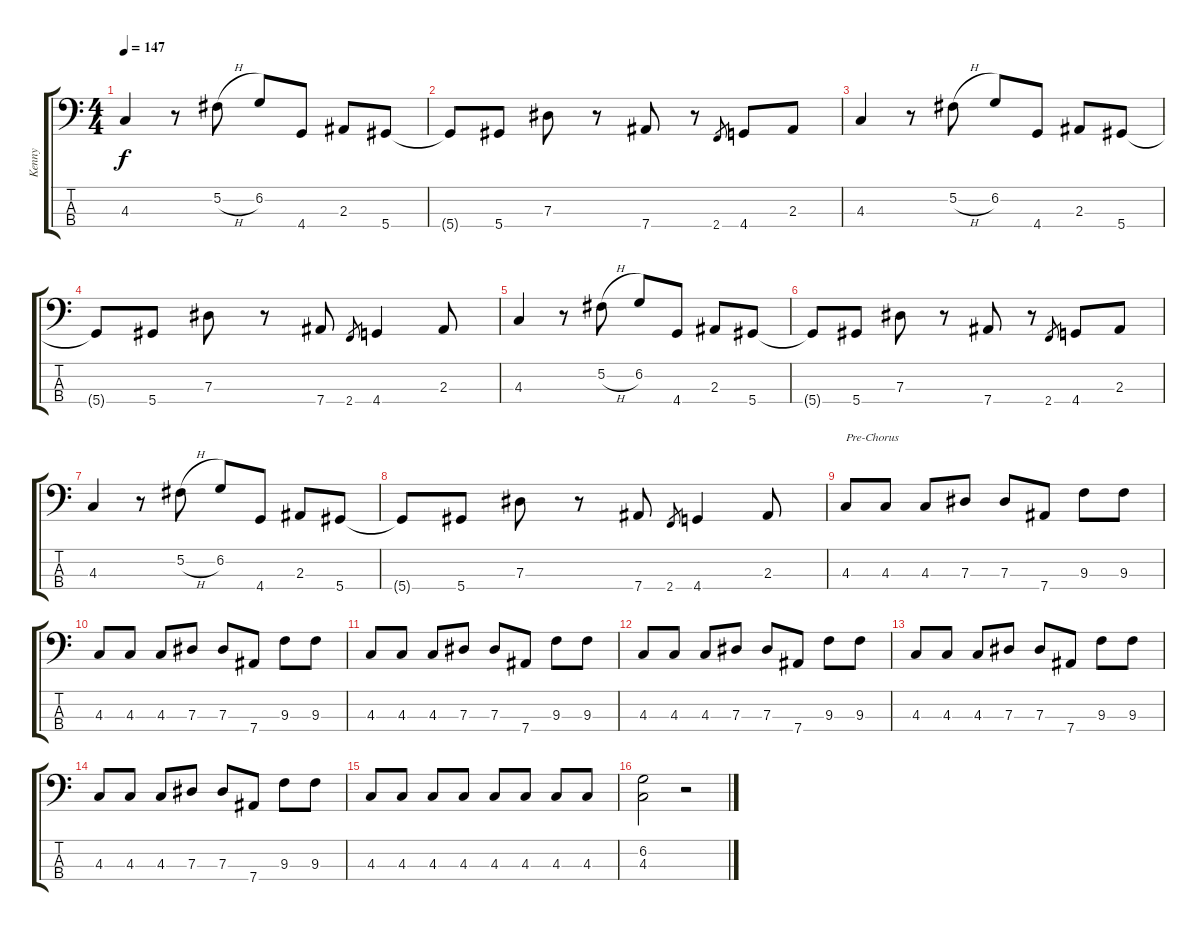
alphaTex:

\track ("Kenny" "Kenny") {instrument electricbassfinger}
\staff {score tabs}
\tuning (Gb2 Db2 Ab1 Eb1) {hide}
\ts (4 4)
\tempo 147
\clef f4
\ks c
4.3.4{dy f} r.8 5.2{h}.8 6.2.8 4.4.8 2.3.8 5.4.8 |
5.4{t}.8 5.4.8 7.3.8 r.8 7.4.8 r.8 2.4.8{gr} 4.4.8 2.3.8 |
4.3.4 r.8 5.2{h}.8 6.2.8 4.4.8 2.3.8 5.4.8 |
5.4{t}.8 5.4.8 7.3.8 r.8 7.4.8 2.4.8{gr} 4.4.4 2.3.8 |
4.3.4 r.8 5.2{h}.8 6.2.8 4.4.8 2.3.8 5.4.8 |
5.4{t}.8 5.4.8 7.3.8 r.8 7.4.8 r.8 2.4.8{gr} 4.4.8 2.3.8 |
4.3.4 r.8 5.2{h}.8 6.2.8 4.4.8 2.3.8 5.4.8 |
5.4{t}.8 5.4.8 7.3.8 r.8 7.4.8 2.4.8{gr} 4.4.4 2.3.8 |
4.3.8{txt "Pre-Chorus"} 4.3.8 4.3.8 7.3.8 7.3.8 7.4.8 9.3.8 9.3.8 |
4.3.8 4.3.8 4.3.8 7.3.8 7.3.8 7.4.8 9.3.8 9.3.8 |
4.3.8 4.3.8 4.3.8 7.3.8 7.3.8 7.4.8 9.3.8 9.3.8 |
4.3.8 4.3.8 4.3.8 7.3.8 7.3.8 7.4.8 9.3.8 9.3.8 |
4.3.8 4.3.8 4.3.8 7.3.8 7.3.8 7.4.8 9.3.8 9.3.8 |
4.3.8 4.3.8 4.3.8 7.3.8 7.3.8 7.4.8 9.3.8 9.3.8 |
4.3.8 4.3.8 4.3.8 4.3.8 4.3.8 4.3.8 4.3.8 4.3.8 |
(6.2 4.3).2 r.2
